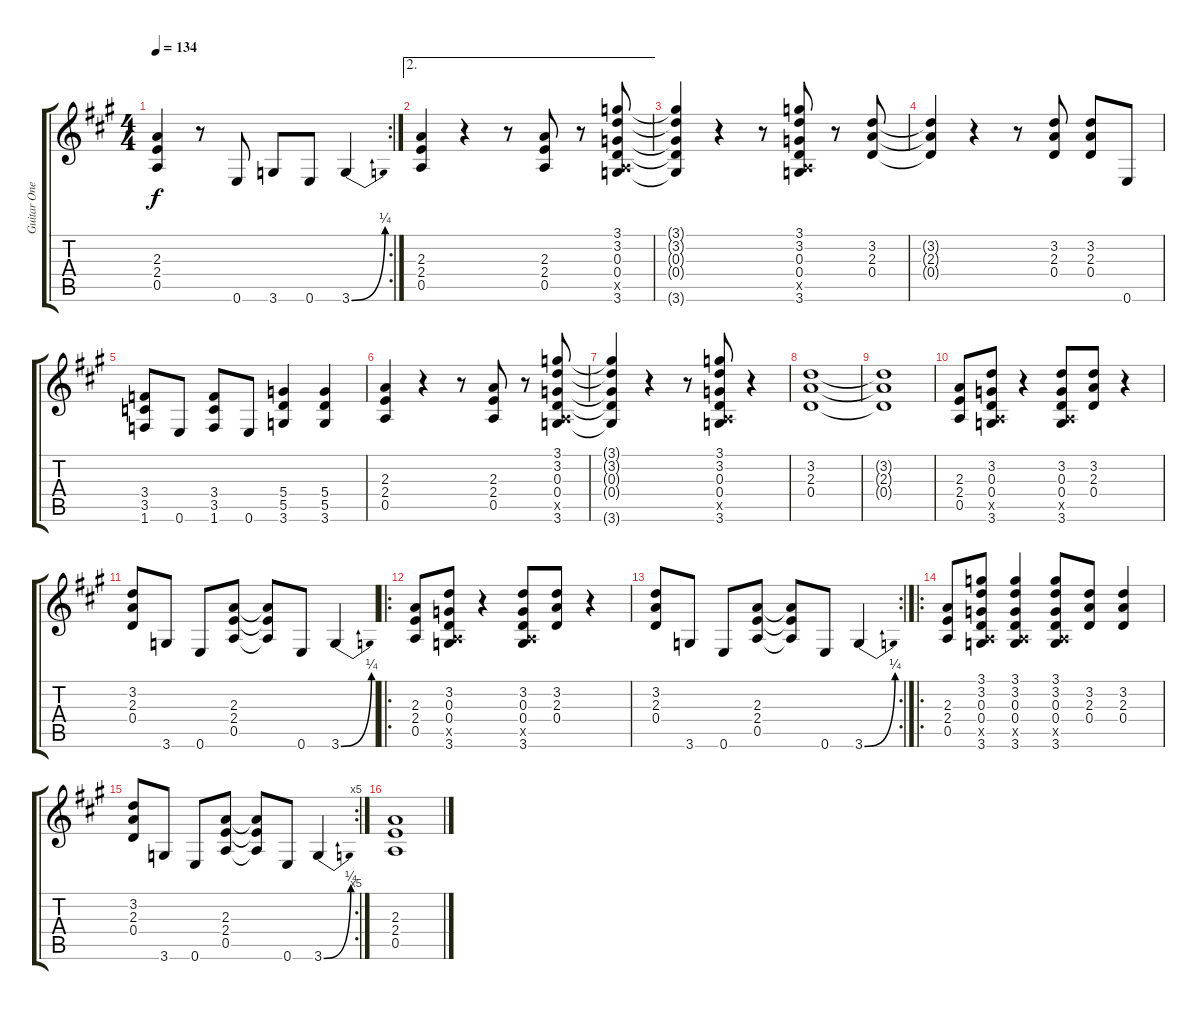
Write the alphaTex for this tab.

\track ("Guitar One" "Guitar One") {instrument distortionguitar}
\staff {score tabs}
\tuning (E4 B3 G3 D3 A2 E2) {hide}
\rc 2
\ts (4 4)
\tempo 134
\clef g2
\ks a
(2.3{t} 2.4{t} 0.5{t}).4{dy f} r.8 0.6.8 3.6.8 0.6.8 3.6{be (bend 0 0 60 1)}.4 |
\ae 2
(2.3 2.4 0.5).4 r.4 r.8 (2.3 2.4 0.5).8 r.8 (3.1 3.2 0.3 0.4 0.5{x} 3.6).8 |
(3.1{t} 3.2{t} 0.3{t} 0.4{t} 3.6{t}).4 r.4 r.8 (3.1 3.2 0.3 0.4 0.5{x} 3.6).8 r.8 (3.2 2.3 0.4).8 |
(3.2{t} 2.3{t} 0.4{t}).4 r.4 r.8 (3.2 2.3 0.4).8 (3.2 2.3 0.4).8 0.6.8 |
(3.4 3.5 1.6).8 0.6.8 (3.4 3.5 1.6).8 0.6.8 (5.4 5.5 3.6).4 (5.4 5.5 3.6).4 |
(2.3 2.4 0.5).4 r.4 r.8 (2.3 2.4 0.5).8 r.8 (3.1 3.2 0.3 0.4 0.5{x} 3.6).8 |
(3.1{t} 3.2{t} 0.3{t} 0.4{t} 3.6{t}).4 r.4 r.8 (3.1 3.2 0.3 0.4 0.5{x} 3.6).8 r.4 |
(3.2 2.3 0.4).1 |
(3.2{t} 2.3{t} 0.4{t}).1 |
(2.3 2.4 0.5).8 (3.2 0.3 0.4 0.5{x} 3.6).8 r.4 (3.2 0.3 0.4 0.5{x} 3.6).8 (3.2 2.3 0.4).8 r.4 |
(3.2 2.3 0.4).8 3.6.8 0.6.8 (2.3 2.4 0.5).8 (2.3{t} 2.4{t} 0.5{t}).8 0.6.8 3.6{be (bend 0 0 60 1)}.4 |
\ro
(2.3 2.4 0.5).8 (3.2 0.3 0.4 0.5{x} 3.6).8 r.4 (3.2 0.3 0.4 0.5{x} 3.6).8 (3.2 2.3 0.4).8 r.4 |
\rc 2
(3.2 2.3 0.4).8 3.6.8 0.6.8 (2.3 2.4 0.5).8 (2.3{t} 2.4{t} 0.5{t}).8 0.6.8 3.6{be (bend 0 0 60 1)}.4 |
\ro
(2.3 2.4 0.5).8 (3.1 3.2 0.3 0.4 0.5{x} 3.6).8 (3.1 3.2 0.3 0.4 0.5{x} 3.6).4 (3.1 3.2 0.3 0.4 0.5{x} 3.6).8 (3.2 2.3 0.4).8 (3.2 2.3 0.4).4 |
\rc 5
(3.2 2.3 0.4).8 3.6.8 0.6.8 (2.3 2.4 0.5).8 (2.3{t} 2.4{t} 0.5{t}).8 0.6.8 3.6{be (bend 0 0 60 1)}.4 |
(2.3 2.4 0.5).1
